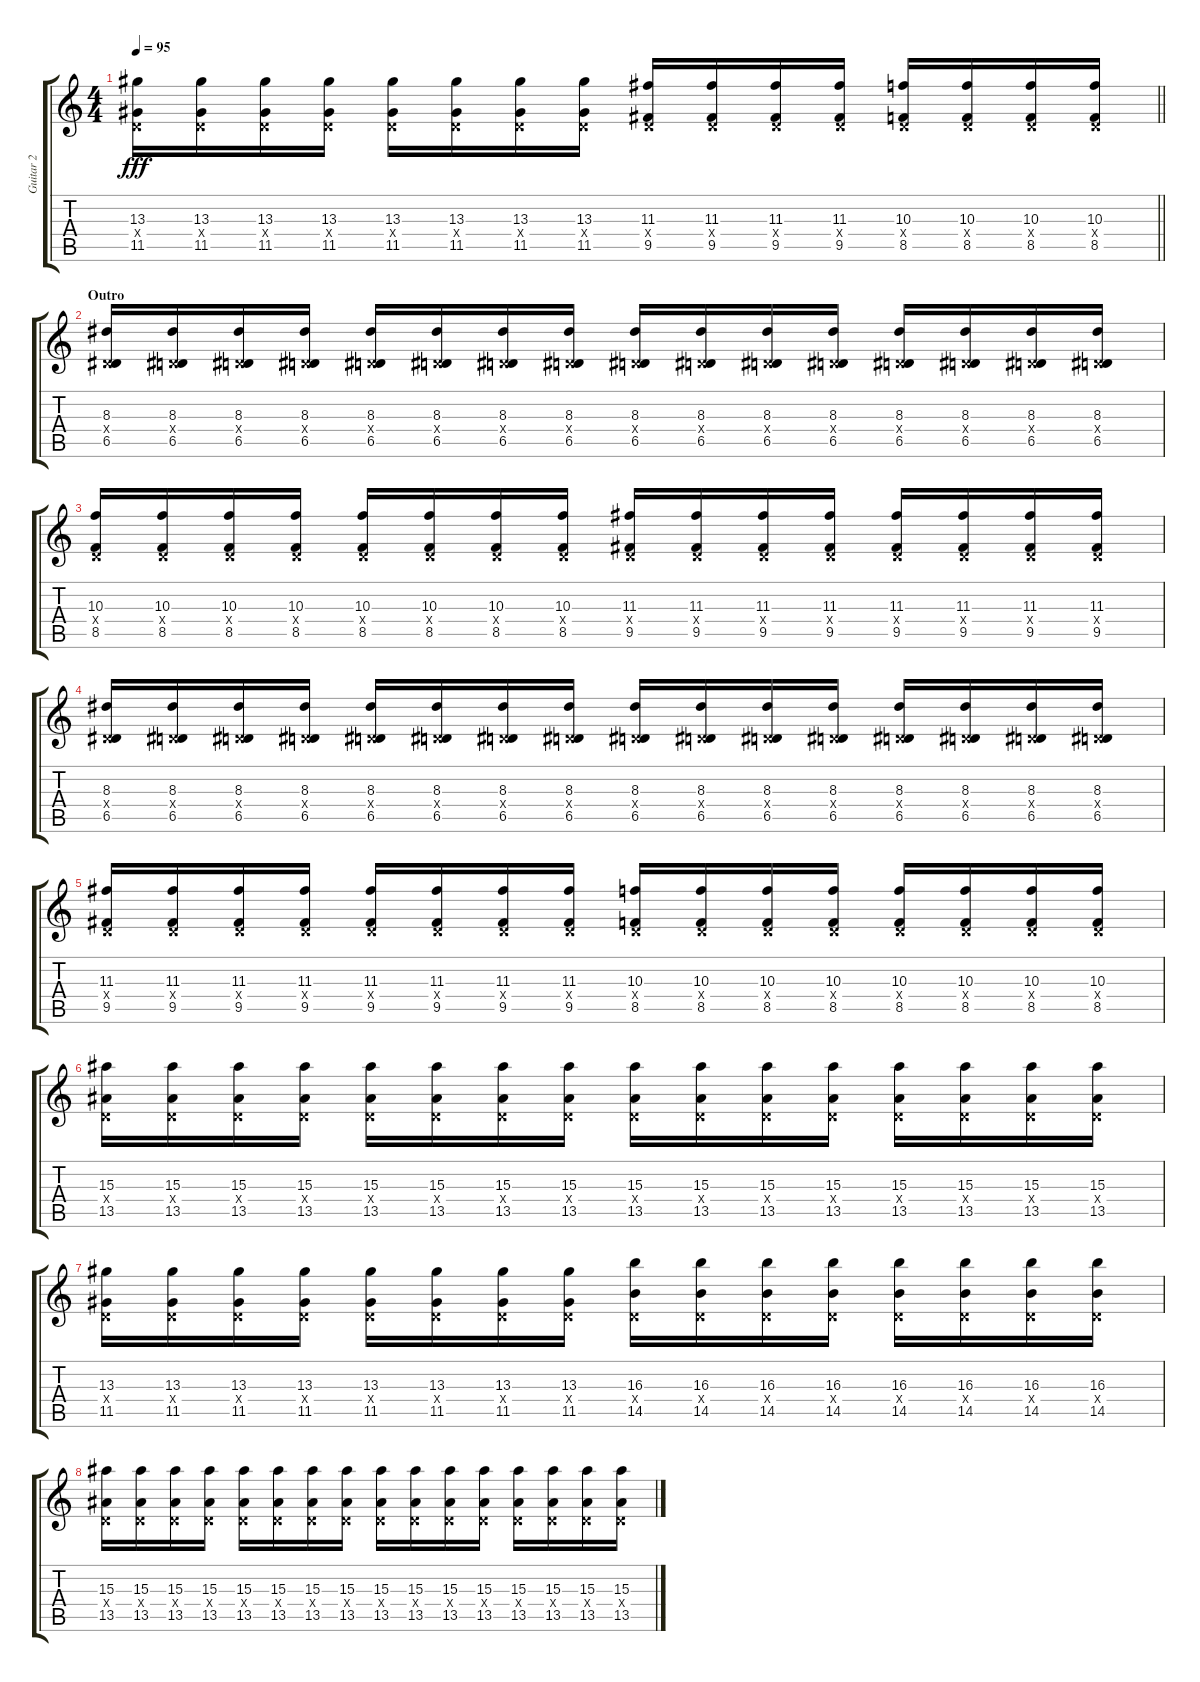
\track ("Guitar 2" "Guitar 2") {instrument distortionguitar}
\staff {score tabs}
\tuning (E4 B3 G3 D3 A2 D2) {hide}
\ts (4 4)
\tempo 95
\clef g2
\barLineRight lightlight
\ks c
(13.3 0.4{x} 11.5).16{dy fff} (13.3 0.4{x} 11.5).16 (13.3 0.4{x} 11.5).16 (13.3 0.4{x} 11.5).16 (13.3 0.4{x} 11.5).16 (13.3 0.4{x} 11.5).16 (13.3 0.4{x} 11.5).16 (13.3 0.4{x} 11.5).16 (11.3 0.4{x} 9.5).16 (11.3 0.4{x} 9.5).16 (11.3 0.4{x} 9.5).16 (11.3 0.4{x} 9.5).16 (10.3 0.4{x} 8.5).16 (10.3 0.4{x} 8.5).16 (10.3 0.4{x} 8.5).16 (10.3 0.4{x} 8.5).16 |
\section ("" "Outro")
(8.3 0.4{x} 6.5).16 (8.3 0.4{x} 6.5).16 (8.3 0.4{x} 6.5).16 (8.3 0.4{x} 6.5).16 (8.3 0.4{x} 6.5).16 (8.3 0.4{x} 6.5).16 (8.3 0.4{x} 6.5).16 (8.3 0.4{x} 6.5).16 (8.3 0.4{x} 6.5).16 (8.3 0.4{x} 6.5).16 (8.3 0.4{x} 6.5).16 (8.3 0.4{x} 6.5).16 (8.3 0.4{x} 6.5).16 (8.3 0.4{x} 6.5).16 (8.3 0.4{x} 6.5).16 (8.3 0.4{x} 6.5).16 |
(10.3 0.4{x} 8.5).16 (10.3 0.4{x} 8.5).16 (10.3 0.4{x} 8.5).16 (10.3 0.4{x} 8.5).16 (10.3 0.4{x} 8.5).16 (10.3 0.4{x} 8.5).16 (10.3 0.4{x} 8.5).16 (10.3 0.4{x} 8.5).16 (11.3 0.4{x} 9.5).16 (11.3 0.4{x} 9.5).16 (11.3 0.4{x} 9.5).16 (11.3 0.4{x} 9.5).16 (11.3 0.4{x} 9.5).16 (11.3 0.4{x} 9.5).16 (11.3 0.4{x} 9.5).16 (11.3 0.4{x} 9.5).16 |
(8.3 0.4{x} 6.5).16 (8.3 0.4{x} 6.5).16 (8.3 0.4{x} 6.5).16 (8.3 0.4{x} 6.5).16 (8.3 0.4{x} 6.5).16 (8.3 0.4{x} 6.5).16 (8.3 0.4{x} 6.5).16 (8.3 0.4{x} 6.5).16 (8.3 0.4{x} 6.5).16 (8.3 0.4{x} 6.5).16 (8.3 0.4{x} 6.5).16 (8.3 0.4{x} 6.5).16 (8.3 0.4{x} 6.5).16 (8.3 0.4{x} 6.5).16 (8.3 0.4{x} 6.5).16 (8.3 0.4{x} 6.5).16 |
(11.3 0.4{x} 9.5).16 (11.3 0.4{x} 9.5).16 (11.3 0.4{x} 9.5).16 (11.3 0.4{x} 9.5).16 (11.3 0.4{x} 9.5).16 (11.3 0.4{x} 9.5).16 (11.3 0.4{x} 9.5).16 (11.3 0.4{x} 9.5).16 (10.3 0.4{x} 8.5).16 (10.3 0.4{x} 8.5).16 (10.3 0.4{x} 8.5).16 (10.3 0.4{x} 8.5).16 (10.3 0.4{x} 8.5).16 (10.3 0.4{x} 8.5).16 (10.3 0.4{x} 8.5).16 (10.3 0.4{x} 8.5).16 |
(15.3 0.4{x} 13.5).16 (15.3 0.4{x} 13.5).16 (15.3 0.4{x} 13.5).16 (15.3 0.4{x} 13.5).16 (15.3 0.4{x} 13.5).16 (15.3 0.4{x} 13.5).16 (15.3 0.4{x} 13.5).16 (15.3 0.4{x} 13.5).16 (15.3 0.4{x} 13.5).16 (15.3 0.4{x} 13.5).16 (15.3 0.4{x} 13.5).16 (15.3 0.4{x} 13.5).16 (15.3 0.4{x} 13.5).16 (15.3 0.4{x} 13.5).16 (15.3 0.4{x} 13.5).16 (15.3 0.4{x} 13.5).16 |
(13.3 0.4{x} 11.5).16 (13.3 0.4{x} 11.5).16 (13.3 0.4{x} 11.5).16 (13.3 0.4{x} 11.5).16 (13.3 0.4{x} 11.5).16 (13.3 0.4{x} 11.5).16 (13.3 0.4{x} 11.5).16 (13.3 0.4{x} 11.5).16 (16.3 0.4{x} 14.5).16 (16.3 0.4{x} 14.5).16 (16.3 0.4{x} 14.5).16 (16.3 0.4{x} 14.5).16 (16.3 0.4{x} 14.5).16 (16.3 0.4{x} 14.5).16 (16.3 0.4{x} 14.5).16 (16.3 0.4{x} 14.5).16 |
(15.3 0.4{x} 13.5).16 (15.3 0.4{x} 13.5).16 (15.3 0.4{x} 13.5).16 (15.3 0.4{x} 13.5).16 (15.3 0.4{x} 13.5).16 (15.3 0.4{x} 13.5).16 (15.3 0.4{x} 13.5).16 (15.3 0.4{x} 13.5).16 (15.3 0.4{x} 13.5).16 (15.3 0.4{x} 13.5).16 (15.3 0.4{x} 13.5).16 (15.3 0.4{x} 13.5).16 (15.3 0.4{x} 13.5).16 (15.3 0.4{x} 13.5).16 (15.3 0.4{x} 13.5).16 (15.3 0.4{x} 13.5).16
